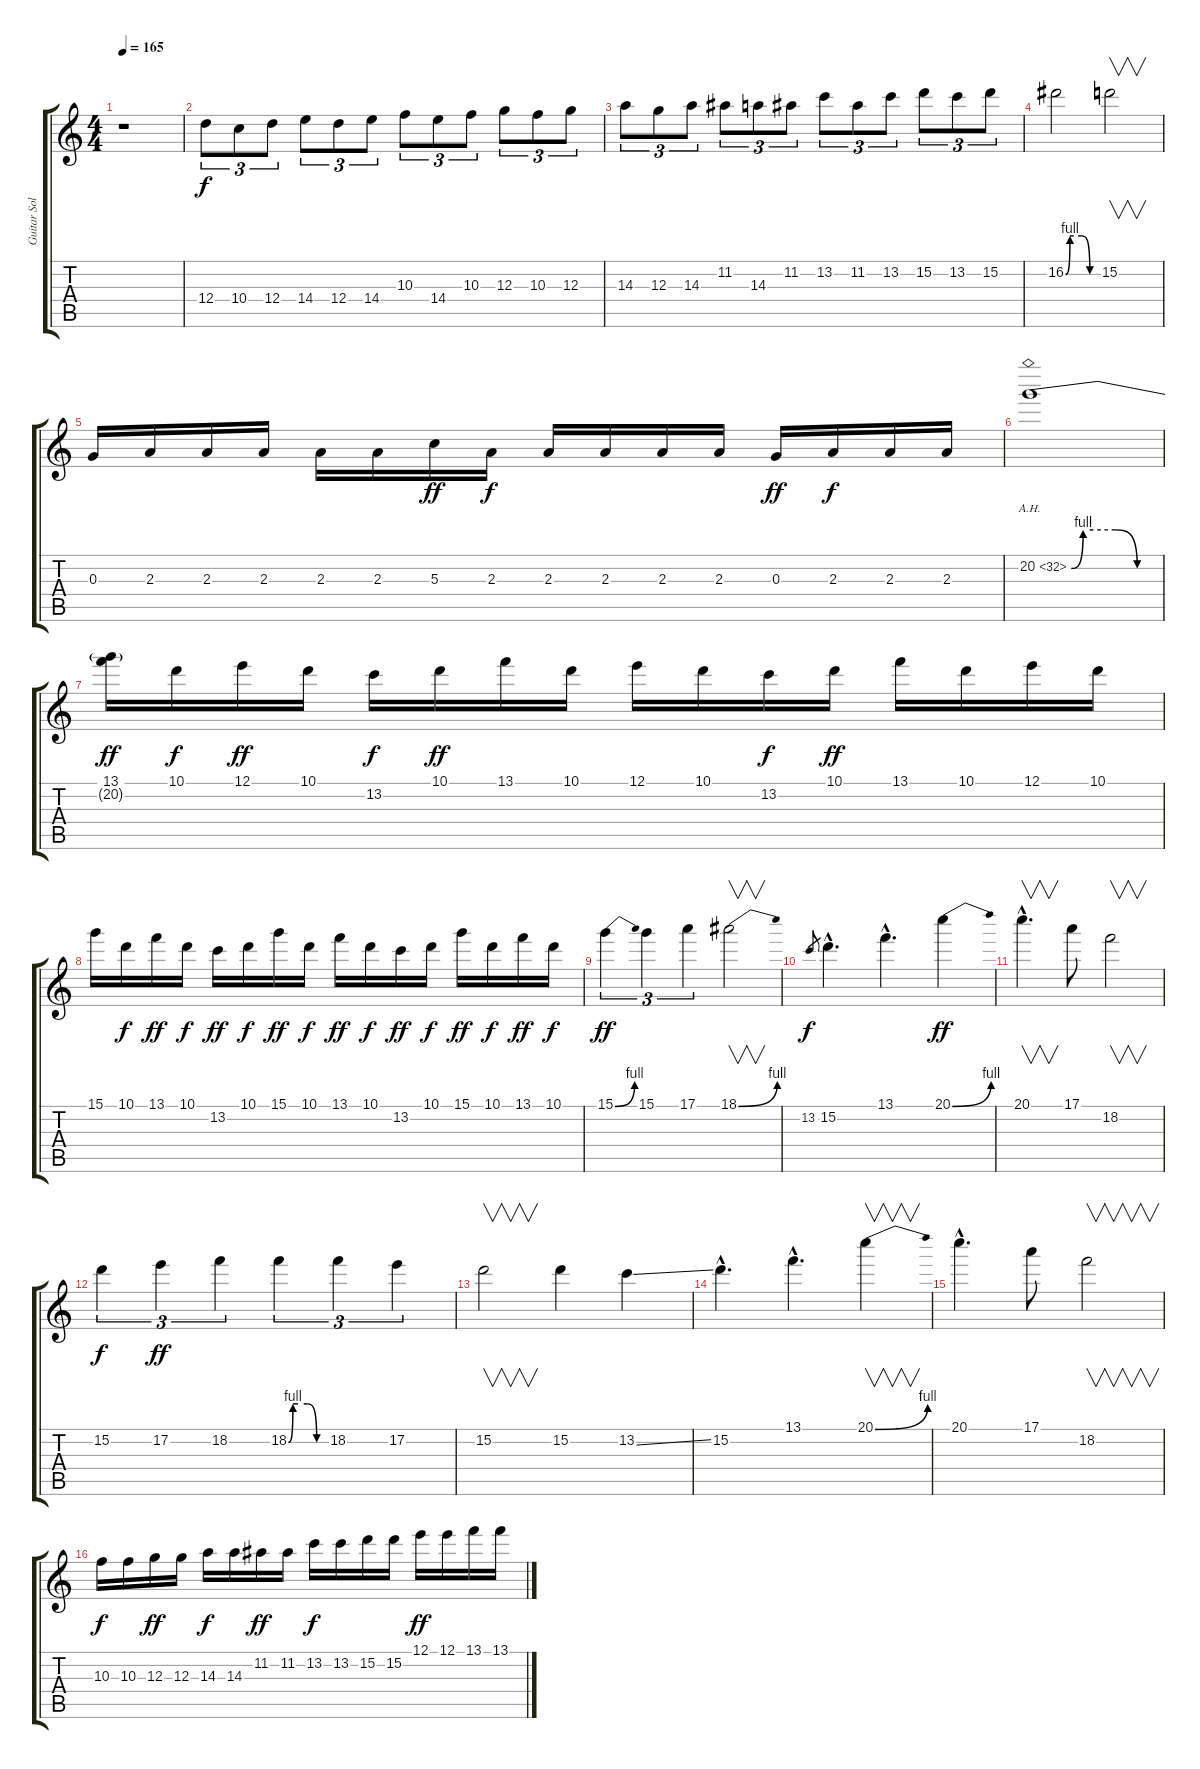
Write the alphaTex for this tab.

\track ("Guitar Solo I" "Guitar Sol") {instrument distortionguitar}
\staff {score tabs}
\tuning (E4 B3 G3 D3 A2 E2) {hide}
\ts (4 4)
\tempo 165
\clef g2
\ks c
r.1{dy ff} |
12.4.8{tu (3 2) dy f} 10.4.8{tu (3 2)} 12.4.8{tu (3 2)} 14.4.8{tu (3 2)} 12.4.8{tu (3 2)} 14.4.8{tu (3 2)} 10.3.8{tu (3 2)} 14.4.8{tu (3 2)} 10.3.8{tu (3 2)} 12.3.8{tu (3 2)} 10.3.8{tu (3 2)} 12.3.8{tu (3 2)} |
14.3.8{tu (3 2)} 12.3.8{tu (3 2)} 14.3.8{tu (3 2)} 11.2.8{tu (3 2)} 14.3.8{tu (3 2)} 11.2.8{tu (3 2)} 13.2.8{tu (3 2)} 11.2.8{tu (3 2)} 13.2.8{tu (3 2)} 15.2.8{tu (3 2)} 13.2.8{tu (3 2)} 15.2.8{tu (3 2)} |
16.2{be (custom 0 0 8 4 15 4 30 4 45 0 60 0)}.2 15.2.2{v} |
0.3.16 2.3.16 2.3.16 2.3.16 2.3.16 2.3.16 5.3.16{dy ff} 2.3.16{dy f} 2.3.16 2.3.16 2.3.16 2.3.16 0.3.16{dy ff} 2.3.16{dy f} 2.3.16 2.3.16 |
20.2{be (custom 0 0 8 4 15 4 30 4 45 0 60 0) ah 12}.1 |
(13.1 20.2{t}).16{dy ff} 10.1.16{dy f} 12.1.16{dy ff} 10.1.16 13.2.16{dy f} 10.1.16{dy ff} 13.1.16 10.1.16 12.1.16 10.1.16 13.2.16{dy f} 10.1.16{dy ff} 13.1.16 10.1.16 12.1.16 10.1.16 |
15.1.16 10.1.16{dy f} 13.1.16{dy ff} 10.1.16{dy f} 13.2.16{dy ff} 10.1.16{dy f} 15.1.16{dy ff} 10.1.16{dy f} 13.1.16{dy ff} 10.1.16{dy f} 13.2.16{dy ff} 10.1.16{dy f} 15.1.16{dy ff} 10.1.16{dy f} 13.1.16{dy ff} 10.1.16{dy f} |
15.1{be (bend 0 0 60 4)}.4{tu (3 2) dy ff} 15.1.4{tu (3 2)} 17.1.4{tu (3 2)} 18.1{be (bend 0 0 60 4)}.2{v} |
13.2.8{gr dy f} 15.2{hac}.4{d} 13.1{hac}.4{d} 20.1{be (bend 0 0 60 4)}.4{dy ff} |
20.1{hac}.4{v d} 17.1.8 18.2.2{v} |
15.2.4{tu (3 2) dy f} 17.2.4{tu (3 2) dy ff} 18.2.4{tu (3 2)} 18.2{be (custom 0 0 7 4 15 4 30 4 45 0 60 0)}.4{tu (3 2)} 18.2.4{tu (3 2)} 17.2.4{tu (3 2)} |
15.2.2{v} 15.2.4 13.2{ss}.4 |
15.2{hac}.4{d} 13.1{hac}.4{d} 20.1{be (bend 0 0 60 4)}.4{v} |
20.1{hac}.4{d} 17.1.8 18.2.2{v} |
10.3.16{dy f} 10.3.16 12.3.16{dy ff} 12.3.16 14.3.16{dy f} 14.3.16 11.2.16{dy ff} 11.2.16 13.2.16{dy f} 13.2.16 15.2.16 15.2.16 12.1.16{dy ff} 12.1.16 13.1.16 13.1.16
